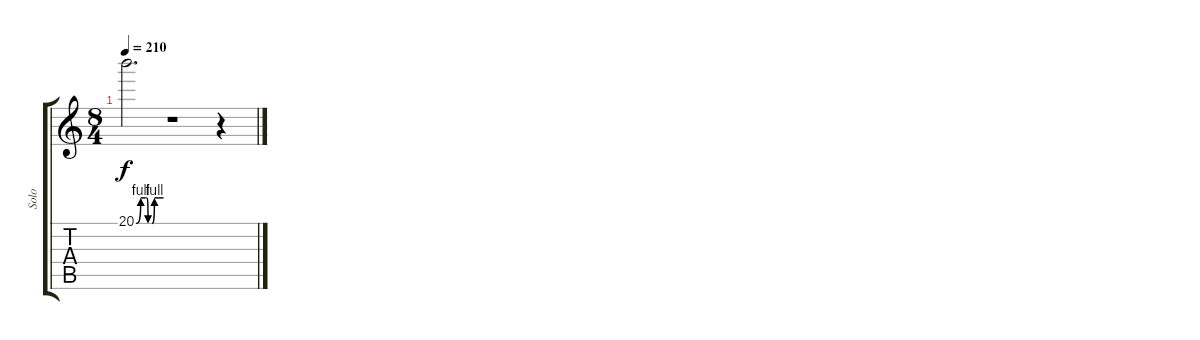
\track ("Solo" "Solo") {instrument distortionguitar}
\staff {score tabs}
\tuning (Eb4 Bb3 Gb3 Db3 Ab2 Db2) {hide}
\ts (8 4)
\tempo 210
\clef g2
\ks c
20.1{be (custom 0 0 10 4 20 4 23 4 26 0 28 0 30 0 32 0 35 0 40 4 50 4 60 4)}.2{d dy f} r.1 r.4
